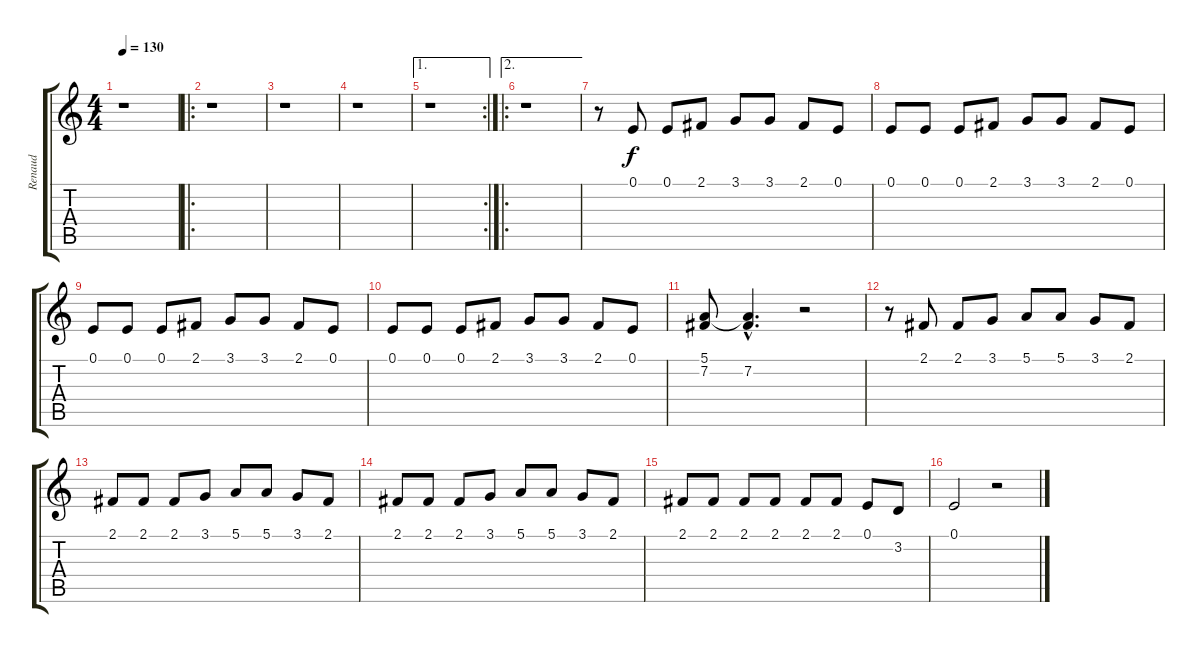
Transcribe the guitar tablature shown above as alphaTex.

\track ("Renaud" "Renaud") {instrument panflute}
\staff {score tabs}
\tuning (E4 B3 G3 D3 A2 E2) {hide}
\ts (4 4)
\tempo 130
\clef g2
\ks c
r.1{dy f instrument panflute} |
\ro
r.1 |
r.1 |
r.1 |
\ae 1
\rc 2
r.1 |
\ae 2
\ro
r.1 |
r.8 0.1.8 0.1.8 2.1.8 3.1.8 3.1.8 2.1.8 0.1.8 |
0.1.8 0.1.8 0.1.8 2.1.8 3.1.8 3.1.8 2.1.8 0.1.8 |
0.1.8 0.1.8 0.1.8 2.1.8 3.1.8 3.1.8 2.1.8 0.1.8 |
0.1.8 0.1.8 0.1.8 2.1.8 3.1.8 3.1.8 2.1.8 0.1.8 |
(5.1 7.2).8 (5.1{hac t} 7.2{hac}).4{d} r.2 |
r.8 2.1.8 2.1.8 3.1.8 5.1.8 5.1.8 3.1.8 2.1.8 |
2.1.8 2.1.8 2.1.8 3.1.8 5.1.8 5.1.8 3.1.8 2.1.8 |
2.1.8 2.1.8 2.1.8 3.1.8 5.1.8 5.1.8 3.1.8 2.1.8 |
2.1.8 2.1.8 2.1.8 2.1.8 2.1.8 2.1.8 0.1.8 3.2.8 |
0.1.2 r.2
